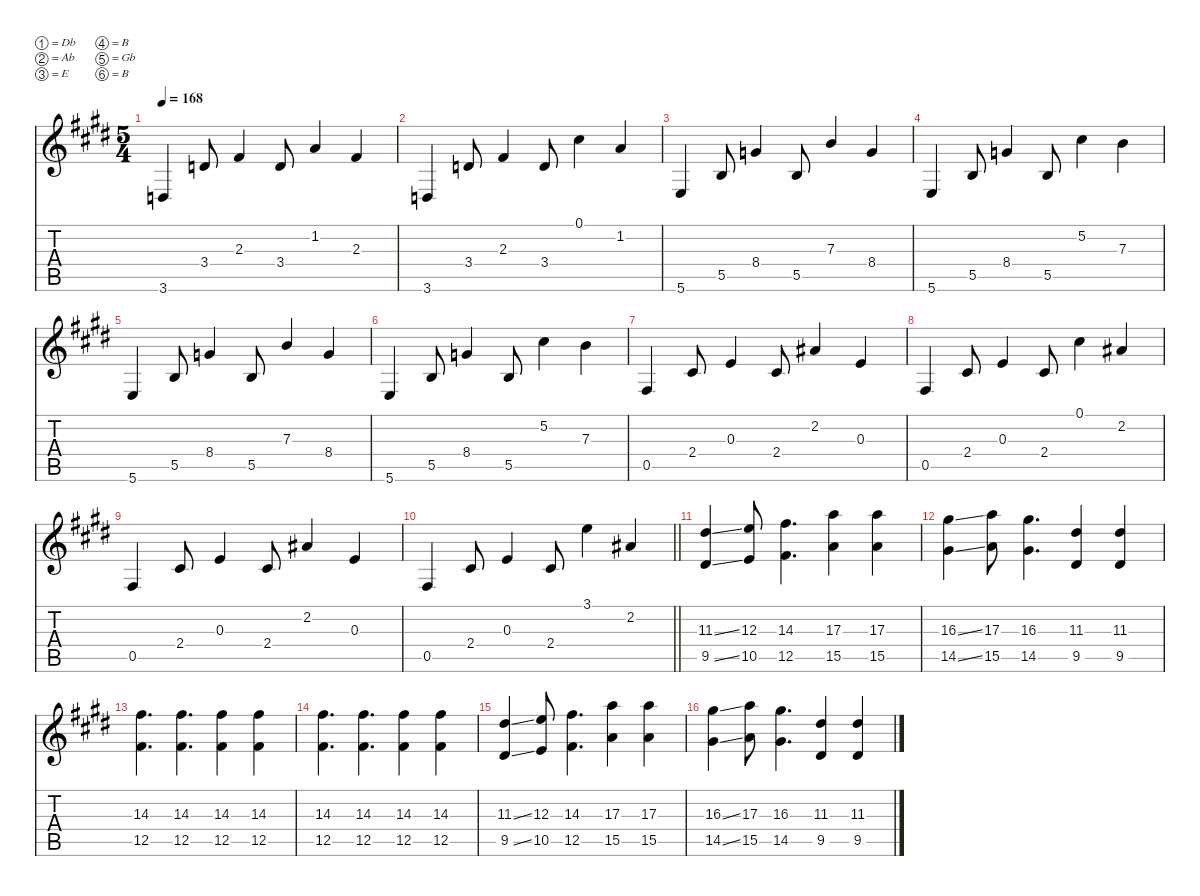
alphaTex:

\defaultSystemsLayout 4
\hideDynamics
\bracketExtendMode nobrackets
\singleTrackTrackNamePolicy hidden
\multiTrackTrackNamePolicy hidden
\firstSystemTrackNameMode fullname
\firstSystemTrackNameOrientation horizontal
\otherSystemsTrackNameOrientation horizontal
\track ("Guitar 1" "jz.guit.") {defaultSystemsLayout 8 instrument electricguitarjazz}
\staff {score tabs}
\tuning (Db4 Ab3 E3 B2 Gb2 B1)
\ts (5 4)
\tempo 168
\clef g2
\ks c#minor
3.6{acc forcenatural}.4{dy f beam Up} 3.4{acc forcenatural}.8{beam Up} 2.3{acc #}.4{beam Up} 3.4{acc forcenatural}.8{beam Up} 1.2{acc forcenatural}.4{beam Up} 2.3{acc #}.4{beam Up} |
3.6{acc forcenatural}.4{beam Up} 3.4{acc forcenatural}.8{beam Up} 2.3{acc #}.4{beam Up} 3.4{acc forcenatural}.8{beam Up} 0.1{acc #}.4{beam Down} 1.2{acc forcenatural}.4{beam Up} |
5.6{acc forcenatural}.4{beam Up} 5.5{acc forcenatural}.8{beam Up} 8.4{acc forcenatural}.4{beam Up} 5.5{acc forcenatural}.8{beam Up} 7.3{acc forcenatural}.4{beam Up} 8.4{acc forcenatural}.4{beam Up} |
5.6{acc forcenatural}.4{beam Up} 5.5{acc forcenatural}.8{beam Up} 8.4{acc forcenatural}.4{beam Up} 5.5{acc forcenatural}.8{beam Up} 5.2{acc #}.4{beam Down} 7.3{acc forcenatural}.4{beam Down} |
5.6{acc forcenatural}.4{beam Up} 5.5{acc forcenatural}.8{beam Up} 8.4{acc forcenatural}.4{beam Up} 5.5{acc forcenatural}.8{beam Up} 7.3{acc forcenatural}.4{beam Up} 8.4{acc forcenatural}.4{beam Up} |
5.6{acc forcenatural}.4{beam Up} 5.5{acc forcenatural}.8{beam Up} 8.4{acc forcenatural}.4{beam Up} 5.5{acc forcenatural}.8{beam Up} 5.2{acc #}.4{beam Down} 7.3{acc forcenatural}.4{beam Down} |
0.5{acc #}.4{beam Up} 2.4{acc #}.8{beam Up} 0.3{acc forcenatural}.4{beam Up} 2.4{acc #}.8{beam Up} 2.2{acc #}.4{beam Up} 0.3{acc forcenatural}.4{beam Up} |
0.5{acc #}.4{beam Up} 2.4{acc #}.8{beam Up} 0.3{acc forcenatural}.4{beam Up} 2.4{acc #}.8{beam Up} 0.1{acc #}.4{beam Down} 2.2{acc #}.4{beam Up} |
0.5{acc #}.4{beam Up} 2.4{acc #}.8{beam Up} 0.3{acc forcenatural}.4{beam Up} 2.4{acc #}.8{beam Up} 2.2{acc #}.4{beam Up} 0.3{acc forcenatural}.4{beam Up} |
\barLineRight lightlight
0.5{acc #}.4{beam Up} 2.4{acc #}.8{beam Up} 0.3{acc forcenatural}.4{beam Up} 2.4{acc #}.8{beam Up} 3.1{acc forcenatural}.4{beam Down} 2.2{acc #}.4{beam Up} |
(11.3{ss acc #} 9.5{ss acc #}).4{instrument stringensemble1 beam Up} (12.3{acc forcenatural} 10.5{acc forcenatural}).8{beam Up} (14.3{acc #} 12.5{acc #}).4{d beam Down} (17.3{acc forcenatural} 15.5{acc forcenatural}).4{beam Down} (17.3{acc forcenatural} 15.5{acc forcenatural}).4{beam Down} |
(16.3{ss acc #} 14.5{ss acc #}).4{beam Down} (17.3{acc forcenatural} 15.5{acc forcenatural}).8{beam Down} (16.3{acc #} 14.5{acc #}).4{d beam Down} (11.3{acc #} 9.5{acc #}).4{beam Up} (11.3{acc #} 9.5{acc #}).4{beam Up} |
(14.3{acc #} 12.5{acc #}).4{d beam Down} (14.3{acc #} 12.5{acc #}).4{d beam Down} (14.3{acc #} 12.5{acc #}).4{beam Down} (14.3{acc #} 12.5{acc #}).4{beam Down} |
(14.3{acc #} 12.5{acc #}).4{d beam Down} (14.3{acc #} 12.5{acc #}).4{d beam Down} (14.3{acc #} 12.5{acc #}).4{beam Down} (14.3{acc #} 12.5{acc #}).4{beam Down} |
(11.3{ss acc #} 9.5{ss acc #}).4{beam Up} (12.3{acc forcenatural} 10.5{acc forcenatural}).8{beam Up} (14.3{acc #} 12.5{acc #}).4{d beam Down} (17.3{acc forcenatural} 15.5{acc forcenatural}).4{beam Down} (17.3{acc forcenatural} 15.5{acc forcenatural}).4{beam Down} |
(16.3{ss acc #} 14.5{ss acc #}).4{beam Down} (17.3{acc forcenatural} 15.5{acc forcenatural}).8{beam Down} (16.3{acc #} 14.5{acc #}).4{d beam Down} (11.3{acc #} 9.5{acc #}).4{beam Up} (11.3{acc #} 9.5{acc #}).4{beam Up}
